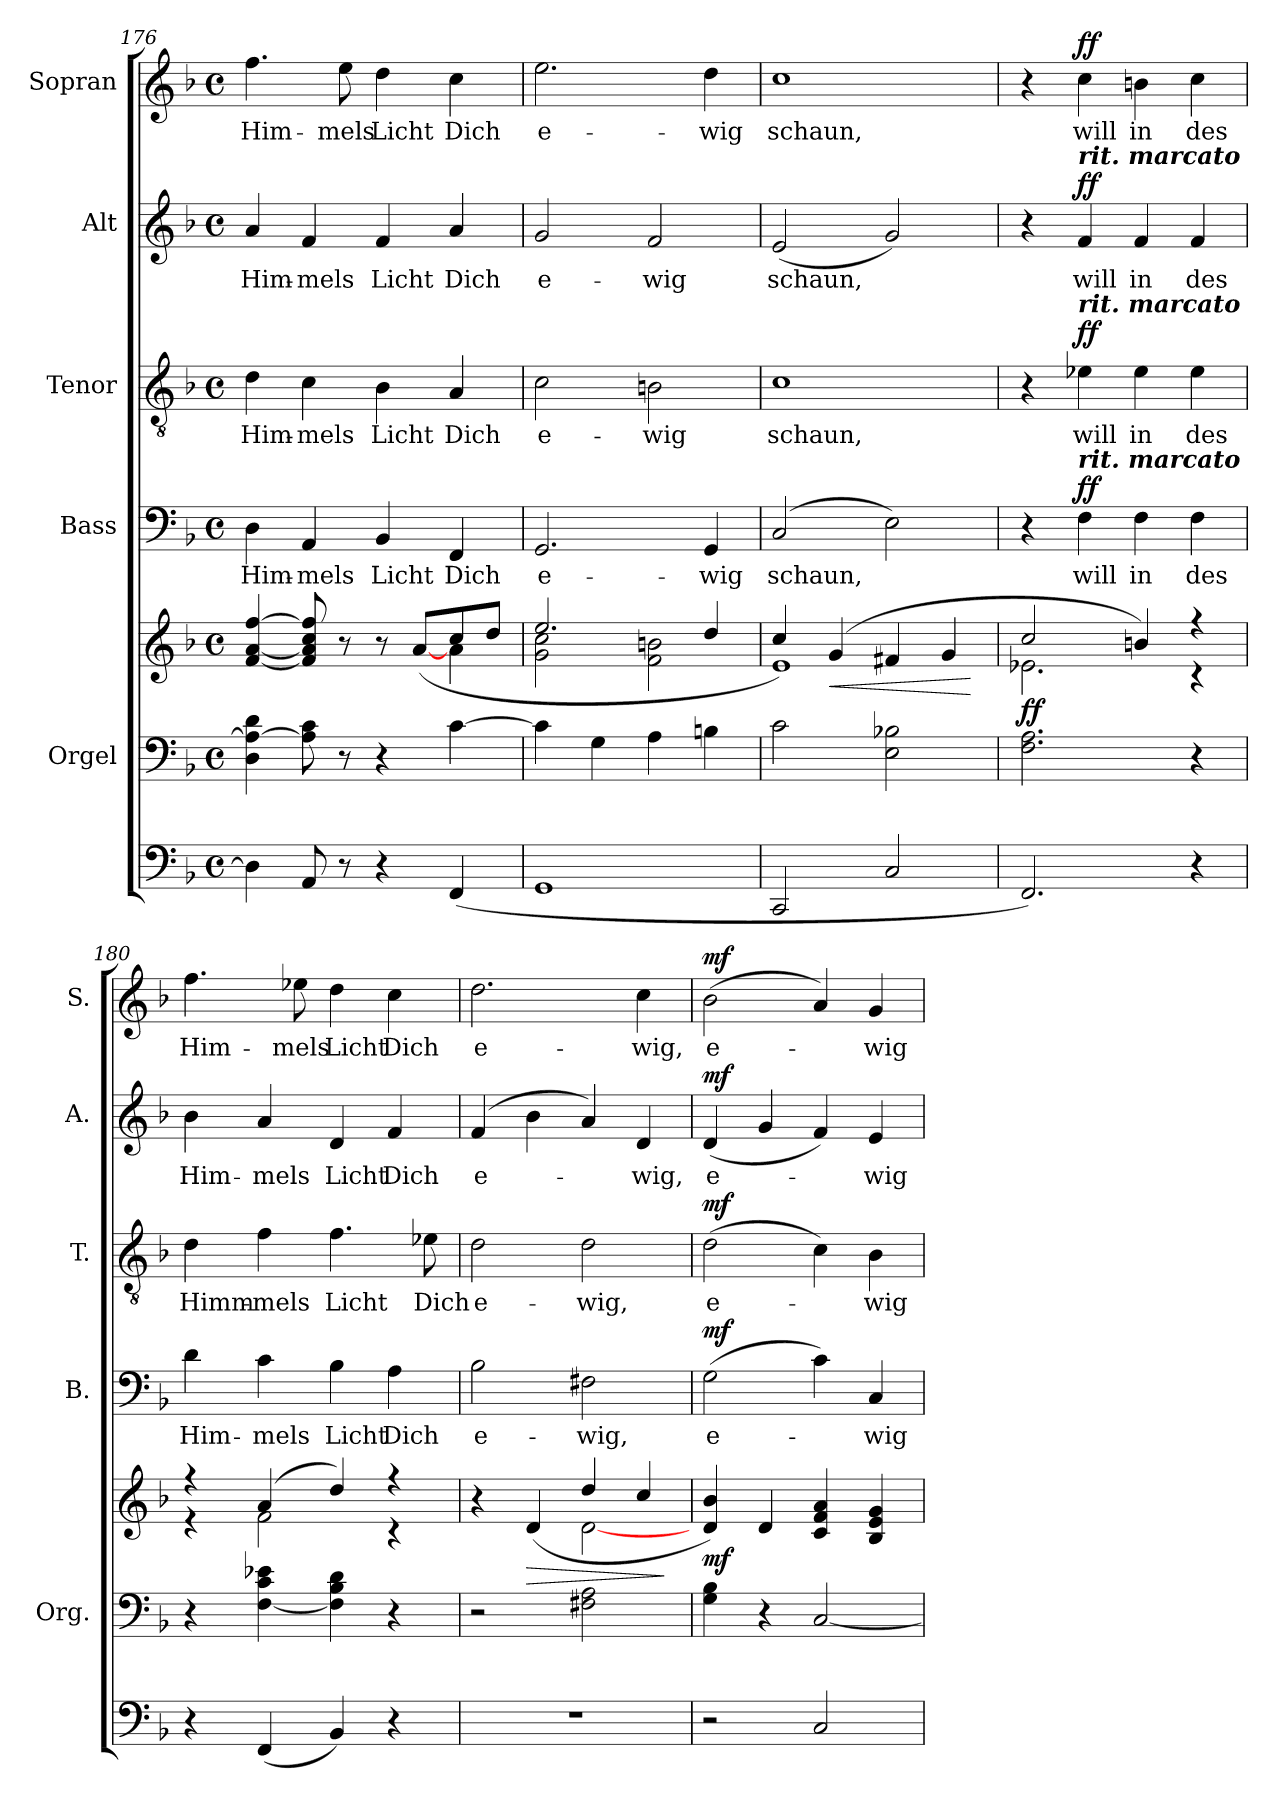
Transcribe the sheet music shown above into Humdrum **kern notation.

**kern	**kern	**kern	**dynam	**kern	**text	**dynam	**kern	**text	**dynam	**kern	**text	**dynam	**kern	**text	**dynam
*part6	*part5	*part5	*part5	*part4	*part4	*part4	*part3	*part3	*part3	*part2	*part2	*part2	*part1	*part1	*part1
*staff7	*staff6	*staff5	*staff5/6	*staff4	*staff4	*staff4	*staff3	*staff3	*staff3	*staff2	*staff2	*staff2	*staff1	*staff1	*staff1
*	*I"Orgel	*	*	*I"Bass	*	*	*I"Tenor	*	*	*I"Alt	*	*	*I"Sopran	*	*
*	*I'Org.	*	*	*I'B.	*	*	*I'T.	*	*	*I'A.	*	*	*I'S.	*	*
*clefF4	*clefF4	*clefG2	*	*clefF4	*	*	*clefGv2	*	*	*clefG2	*	*	*clefG2	*	*
*k[b-]	*k[b-]	*k[b-]	*	*k[b-]	*	*	*k[b-]	*	*	*k[b-]	*	*	*k[b-]	*	*
*F:	*F:	*F:	*	*F:	*	*	*F:	*	*	*F:	*	*	*F:	*	*
*M4/4	*M4/4	*M4/4	*	*M4/4	*	*	*M4/4	*	*	*M4/4	*	*	*M4/4	*	*
*met(c)	*met(c)	*met(c)	*	*met(c)	*	*	*met(c)	*	*	*met(c)	*	*	*met(c)	*	*
=176	=176	=176	=176	=176	=176	=176	=176	=176	=176	=176	=176	=176	=176	=176	=176
*	*	*^	*	*	*	*	*	*	*	*	*	*	*	*	*
!	!	!	!	!	!	!LO:LY:b	!	!	!LO:LY:b	!	!	!LO:LY:b	!	!	!LO:LY:b	!
4D\]	4D\ 4A\_ 4d\	[>4f/ [>4a/ [>4ff/	2.ryy	.	4D\	Him-	.	4d\	Him-	.	4a/	Him-	.	4.ff\	Him-	.
!	!	!	!	!	!	!LO:LY:b	!	!	!LO:LY:b	!	!	!LO:LY:b	!	!	!	!
8AA/	8A\] 8c\	8f/] 8a/] 8cc/ 8ff/]	.	.	4AA/	-mels	.	4c\	-mels	.	4f/	-mels	.	.	.	.
!	!	!	!	!	!	!	!	!	!	!	!	!	!	!	!LO:LY:b	!
8r	8r	8r	.	.	.	.	.	.	.	.	.	.	.	8ee\	-mels	.
!	!	!	!	!	!	!LO:LY:b	!	!	!LO:LY:b	!	!	!LO:LY:b	!	!	!LO:LY:b	!
4r	4r	8r	.	.	4BB-/	Licht	.	4B-\	Licht	.	4f/	Licht	.	4dd\	Licht	.
.	.	(>[<8a/L	.	.	.	.	.	.	.	.	.	.	.	.	.	.
!	!	!	!	!	!	!LO:LY:b	!	!	!LO:LY:b	!	!	!LO:LY:b	!	!	!LO:LY:b	!
(<4FF/	[4c\	8cc/	4a\	.	4FF/	Dich	.	4A/	Dich	.	4a/	Dich	.	4cc\	Dich	.
.	.	8dd/J	.	.	.	.	.	.	.	.	.	.	.	.	.	.
=177	=177	=177	=177	=177	=177	=177	=177	=177	=177	=177	=177	=177	=177	=177	=177	=177
!	!	!	!	!	!	!LO:LY:b	!	!	!LO:LY:b	!	!	!LO:LY:b	!	!	!LO:LY:b	!
1GG	4c\]	2.ee/	2g\ 2cc\	.	2.GG/	e-	.	2c\	e-	.	2g/	e-	.	2.ee\	e-	.
.	4G\	.	.	.	.	.	.	.	.	.	.	.	.	.	.	.
!	!	!	!	!	!	!	!	!	!LO:LY:b	!	!	!LO:LY:b	!	!	!	!
.	4A\	.	2f\ 2bn\	.	.	.	.	2Bn\	-wig	.	2f/	-wig	.	.	.	.
!	!	!	!	!	!	!LO:LY:b	!	!	!	!	!	!	!	!	!LO:LY:b	!
.	4Bn\	4dd/	.	.	4GG/	-wig	.	.	.	.	.	.	.	4dd\	-wig	.
=178	=178	=178	=178	=178	=178	=178	=178	=178	=178	=178	=178	=178	=178	=178	=178	=178
!	!	!	!	!	!	!LO:LY:b	!	!	!LO:LY:b	!	!	!LO:LY:b	!	!	!LO:LY:b	!
2CC/	2c\	4cc/)	1e	.	(2C/	schaun,	.	1c	schaun,	.	(<2e/	schaun,	.	1cc	schaun,	.
!	!	!	!	!LO:HP:b	!	!	!	!	!	!	!	!	!	!	!	!
.	.	(4g/	.	<	.	.	.	.	.	.	.	.	.	.	.	.
2C/	2E\ 2B-X\	4f#X/	.	.	2E\)	.	.	.	.	.	2g/)	.	.	.	.	.
.	.	4g/	.	.	.	.	.	.	.	.	.	.	.	.	.	.
*	*	*v	*v	*	*	*	*	*	*	*	*	*	*	*	*	*
.	.	.	[	.	.	.	.	.	.	.	.	.	.	.	.
!!LO:PB:g=z
=179	=179	=179	=179	=179	=179	=179	=179	=179	=179	=179	=179	=179	=179	=179	=179
*	*	*^	*	*	*	*	*	*	*	*	*	*	*	*	*
!	!	!	!	!LO:DY:b	!	!	!	!	!	!	!	!	!	!	!	!
2.FF/)	2.F\ 2.A\	2cc/	2.e-X\	ff	4r	.	.	4r	.	.	4r	.	.	4r	.	.
!	!	!	!	!	!	!	!	!	!	!	!LO:TX:a:Bi:t=rit. marcato	!	!	!	!	!
!	!	!	!	!	!	!	!	!LO:TX:a:Bi:t=rit. marcato	!	!	!	!	!	!	!	!
!	!	!	!	!	!LO:TX:a:Bi:t=rit. marcato	!	!	!	!	!	!	!	!	!	!	!
!	!	!	!	!	!	!LO:LY:b	!LO:DY:a	!	!LO:LY:b	!LO:DY:a	!	!LO:LY:b	!LO:DY:a	!	!LO:LY:b	!LO:DY:a
.	.	.	.	.	4F\	will	ff	4e-X\	will	ff	4f/	will	ff	4cc\	will	ff
!	!	!	!	!	!	!LO:LY:b	!	!	!LO:LY:b	!	!	!LO:LY:b	!	!	!LO:LY:b	!
.	.	4bn/)	.	.	4F\	in	.	4e-\	in	.	4f/	in	.	4bn\	in	.
!	!	!	!	!	!	!LO:LY:b	!	!	!LO:LY:b	!	!	!LO:LY:b	!	!	!LO:LY:b	!
4r	4r	4r	4r	.	4F\	des	.	4e-\	des	.	4f/	des	.	4cc\	des	.
=180	=180	=180	=180	=180	=180	=180	=180	=180	=180	=180	=180	=180	=180	=180	=180	=180
!	!	!	!	!	!	!LO:LY:b	!	!	!LO:LY:b	!	!	!LO:LY:b	!	!	!LO:LY:b	!
4r	4r	4r	4r	.	4d\	Him-	.	4d\	Himm-	.	4b-\	Him-	.	4.ff\	Him-	.
!	!	!	!	!	!	!LO:LY:b	!	!	!LO:LY:b	!	!	!LO:LY:b	!	!	!	!
(<4FF/	[<4F\ 4c\ 4e-X\	(4a/	2f\	.	4c\	-mels	.	4f\	-mels	.	4a/	-mels	.	.	.	.
!	!	!	!	!	!	!	!	!	!	!	!	!	!	!	!LO:LY:b	!
.	.	.	.	.	.	.	.	.	.	.	.	.	.	8ee-X\	-mels	.
!	!	!	!	!	!	!LO:LY:b	!	!	!LO:LY:b	!	!	!LO:LY:b	!	!	!LO:LY:b	!
4BB-/)	4F\] 4B-\ 4d\	4dd/)	.	.	4B-\	Licht	.	4.f\	Licht	.	4d/	Licht	.	4dd\	Licht	.
!	!	!	!	!	!	!LO:LY:b	!	!	!	!	!	!LO:LY:b	!	!	!LO:LY:b	!
4r	4r	4r	4r	.	4A\	Dich	.	.	.	.	4f/	Dich	.	4cc\	Dich	.
!	!	!	!	!	!	!	!	!	!LO:LY:b	!	!	!	!	!	!	!
.	.	.	.	.	.	.	.	8e-X\	Dich	.	.	.	.	.	.	.
=181	=181	=181	=181	=181	=181	=181	=181	=181	=181	=181	=181	=181	=181	=181	=181	=181
!	!	!	!	!	!	!LO:LY:b	!	!	!LO:LY:b	!	!	!LO:LY:b	!	!	!LO:LY:b	!
1r	2r	4r	2ryy	.	2B-\	e-	.	2d\	e-	.	(4f/	e-	.	2.dd\	e-	.
!	!	!	!	!LO:HP:b	!	!	!	!	!	!	!	!	!	!	!	!
.	.	(4d/	.	>	.	.	.	.	.	.	4b-\	.	.	.	.	.
!	!	!	!	!	!	!LO:LY:b	!	!	!LO:LY:b	!	!	!	!	!	!	!
.	2F#X\ 2A\	4dd/	[<2d\	.	2F#X\	-wig,	.	2d\	-wig,	.	4a/)	.	.	.	.	.
!	!	!	!	!	!	!	!	!	!	!	!	!LO:LY:b	!	!	!LO:LY:b	!
.	.	4cc/	.	.	.	.	.	.	.	.	4d/	-wig,	.	4cc\	-wig,	.
*	*	*v	*v	*	*	*	*	*	*	*	*	*	*	*	*	*
.	.	.	]	.	.	.	.	.	.	.	.	.	.	.	.
=182	=182	=182	=182	=182	=182	=182	=182	=182	=182	=182	=182	=182	=182	=182	=182
!	!	!	!LO:DY:b	!	!LO:LY:b	!LO:DY:a	!	!LO:LY:b	!LO:DY:a	!	!LO:LY:b	!LO:DY:a	!	!LO:LY:b	!LO:DY:a
2r	4G\ 4B-\	4d/ 4b-/)	mf	(>2G\	e-	mf	(>2d\	e-	mf	(<4d/	e-	mf	(>2b-\	e-	mf
.	4r	4d/	.	.	.	.	.	.	.	4g/	.	.	.	.	.
2C/	[2C/	4c/ 4f/ 4a/	.	4c\)	.	.	4c\)	.	.	4f/)	.	.	4a/)	.	.
!	!	!	!	!	!LO:LY:b	!	!	!LO:LY:b	!	!	!LO:LY:b	!	!	!LO:LY:b	!
.	.	4B-/ 4e/ 4g/	.	4C/	-wig	.	4B-\	-wig	.	4e/	-wig	.	4g/	-wig	.
=	=	=	=	=	=	=	=	=	=	=	=	=	=	=	=
*-	*-	*-	*-	*-	*-	*-	*-	*-	*-	*-	*-	*-	*-	*-	*-
